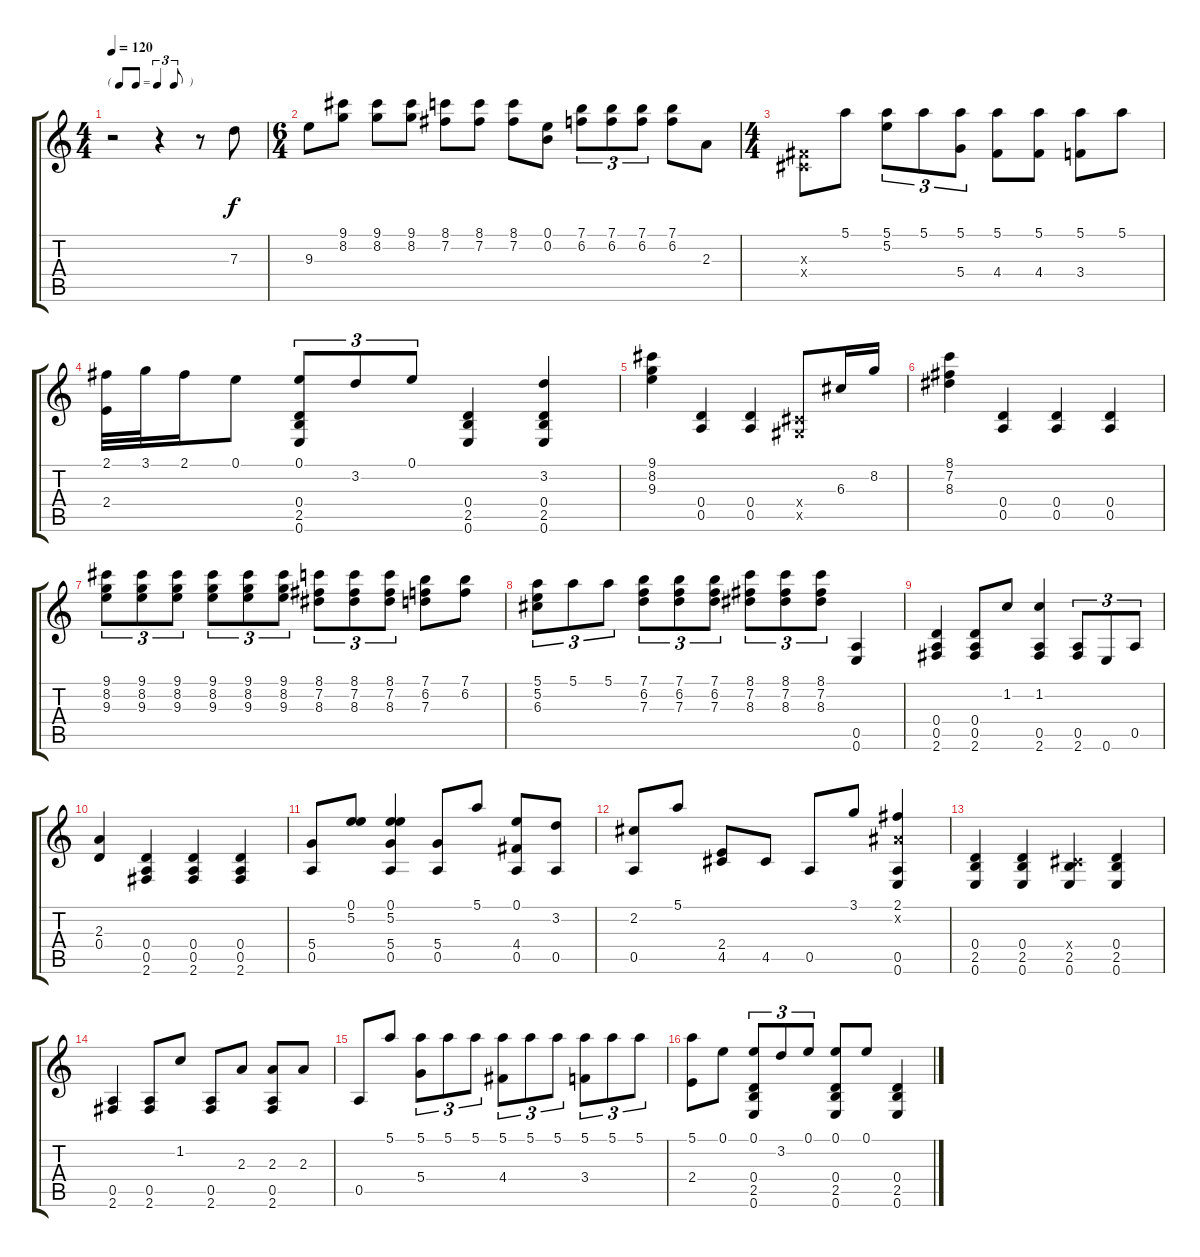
\track "" {instrument acousticguitarsteel}
\staff {score tabs}
\tuning (E4 B3 G3 D3 A2 E2) {hide}
\ts (4 4)
\tf triplet8th
\tempo 120
\clef g2
\ks c
r.2{dy f instrument acousticguitarsteel} r.4 r.8 7.3.8 |
\ts (6 4)
9.3.8 (9.1 8.2).8 (9.1 8.2).8 (9.1 8.2).8 (8.1 7.2).8 (8.1 7.2).8 (8.1 7.2).8 (0.1 0.2).8 (7.1 6.2).8{tu (3 2)} (7.1 6.2).8{tu (3 2)} (7.1 6.2).8{tu (3 2)} (7.1 6.2).8 2.3.8 |
\ts (4 4)
(-1.3{x} -1.4{x}).8 5.1.8 (5.1 5.2).8{tu (3 2)} 5.1.8{tu (3 2)} (5.1 5.4).8{tu (3 2)} (5.1 4.4).8 (5.1 4.4).8 (5.1 3.4).8 5.1.8 |
(2.1 2.4).32 3.1.32 2.1.16 0.1.8 (0.1 0.4 2.5 0.6).8{tu (3 2)} 3.2.8{tu (3 2)} 0.1.8{tu (3 2)} (0.4 2.5 0.6).4 (3.2 0.4 2.5 0.6).4 |
(9.1 8.2 9.3).4 (0.4 0.5).4 (0.4 0.5).4 (-1.4{x} -1.5{x}).8 6.3.16 8.2.16 |
(8.1 7.2 8.3).4 (0.4 0.5).4 (0.4 0.5).4 (0.4 0.5).4 |
(9.1 8.2 9.3).8{tu (3 2)} (9.1 8.2 9.3).8{tu (3 2)} (9.1 8.2 9.3).8{tu (3 2)} (9.1 8.2 9.3).8{tu (3 2)} (9.1 8.2 9.3).8{tu (3 2)} (9.1 8.2 9.3).8{tu (3 2)} (8.1 7.2 8.3).8{tu (3 2)} (8.1 7.2 8.3).8{tu (3 2)} (8.1 7.2 8.3).8{tu (3 2)} (7.1 6.2 7.3).8 (7.1 6.2).8 |
(5.1 5.2 6.3).8{tu (3 2)} 5.1.8{tu (3 2)} 5.1.8{tu (3 2)} (7.1 6.2 7.3).8{tu (3 2)} (7.1 6.2 7.3).8{tu (3 2)} (7.1 6.2 7.3).8{tu (3 2)} (8.1 7.2 8.3).8{tu (3 2)} (8.1 7.2 8.3).8{tu (3 2)} (8.1 7.2 8.3).8{tu (3 2)} (0.5 0.6).4 |
(0.4 0.5 2.6).4 (0.4 0.5 2.6).8 1.2.8 (1.2 0.5 2.6).4 (0.5 2.6).8{tu (3 2)} 0.6.8{tu (3 2)} 0.5.8{tu (3 2)} |
(2.3 0.4).4 (0.4 0.5 2.6).4 (0.4 0.5 2.6).4 (0.4 0.5 2.6).4 |
(5.4 0.5).8 (0.1 5.2).8 (0.1 5.2 5.4 0.5).4 (5.4 0.5).8 5.1.8 (0.1 4.4 0.5).8 (3.2 0.5).8 |
(2.2 0.5).8 5.1.8 (2.4 4.5).8 4.5.8 0.5.8 3.1.8 (2.1 -1.2{x} 0.5 0.6).4 |
(0.4 2.5 0.6).4 (0.4 2.5 0.6).4 (-1.4{x} 2.5 0.6).4 (0.4 2.5 0.6).4 |
(0.5 2.6).4 (0.5 2.6).8 1.2.8 (0.5 2.6).8 2.3.8 (2.3 0.5 2.6).8 2.3.8 |
0.5.8 5.1.8 (5.1 5.4).8{tu (3 2)} 5.1.8{tu (3 2)} 5.1.8{tu (3 2)} (5.1 4.4).8{tu (3 2)} 5.1.8{tu (3 2)} 5.1.8{tu (3 2)} (5.1 3.4).8{tu (3 2)} 5.1.8{tu (3 2)} 5.1.8{tu (3 2)} |
(5.1 2.4).8 0.1.8 (0.1 0.4 2.5 0.6).8{tu (3 2)} 3.2.8{tu (3 2)} 0.1.8{tu (3 2)} (0.1 0.4 2.5 0.6).8 0.1.8 (0.4 2.5 0.6).4
